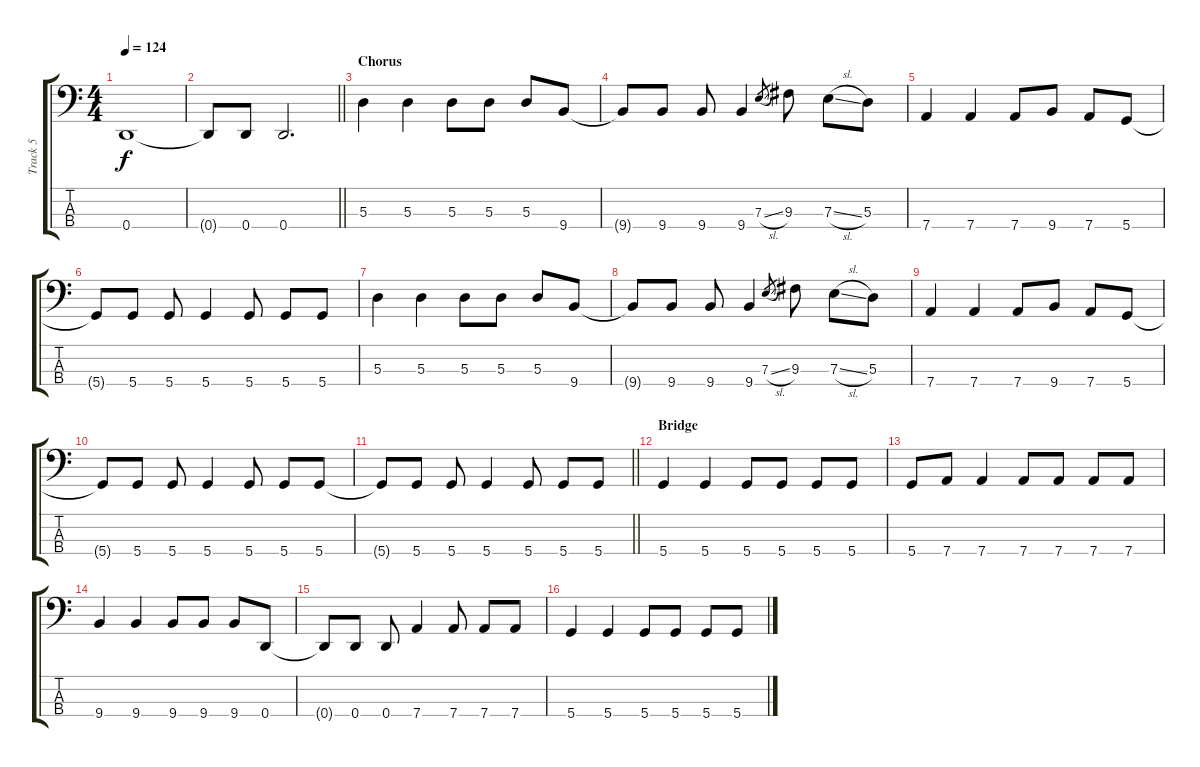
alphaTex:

\track ("Track 5" "Track 5") {instrument electricbasspick}
\staff {score tabs}
\tuning (G2 D2 A1 D1) {hide}
\ts (4 4)
\tempo 124
\clef f4
\ks c
0.4.1{dy f} |
\barLineRight lightlight
0.4{t}.8 0.4.8 0.4.2{d} |
\section ("" "Chorus")
5.3.4 5.3.4 5.3.8 5.3.8 5.3.8 9.4.8 |
9.4{t}.8 9.4.8 9.4.8 9.4.4 7.3{sl}.8{gr} 9.3.8 7.3{sl}.8 5.3.8 |
7.4.4 7.4.4 7.4.8 9.4.8 7.4.8 5.4.8 |
5.4{t}.8 5.4.8 5.4.8 5.4.4 5.4.8 5.4.8 5.4.8 |
5.3.4 5.3.4 5.3.8 5.3.8 5.3.8 9.4.8 |
9.4{t}.8 9.4.8 9.4.8 9.4.4 7.3{sl}.8{gr} 9.3.8 7.3{sl}.8 5.3.8 |
7.4.4 7.4.4 7.4.8 9.4.8 7.4.8 5.4.8 |
5.4{t}.8 5.4.8 5.4.8 5.4.4 5.4.8 5.4.8 5.4.8 |
\barLineRight lightlight
5.4{t}.8 5.4.8 5.4.8 5.4.4 5.4.8 5.4.8 5.4.8 |
\section ("" "Bridge")
5.4.4 5.4.4 5.4.8 5.4.8 5.4.8 5.4.8 |
5.4.8 7.4.8 7.4.4 7.4.8 7.4.8 7.4.8 7.4.8 |
9.4.4 9.4.4 9.4.8 9.4.8 9.4.8 0.4.8 |
0.4{t}.8 0.4.8 0.4.8 7.4.4 7.4.8 7.4.8 7.4.8 |
5.4.4 5.4.4 5.4.8 5.4.8 5.4.8 5.4.8
